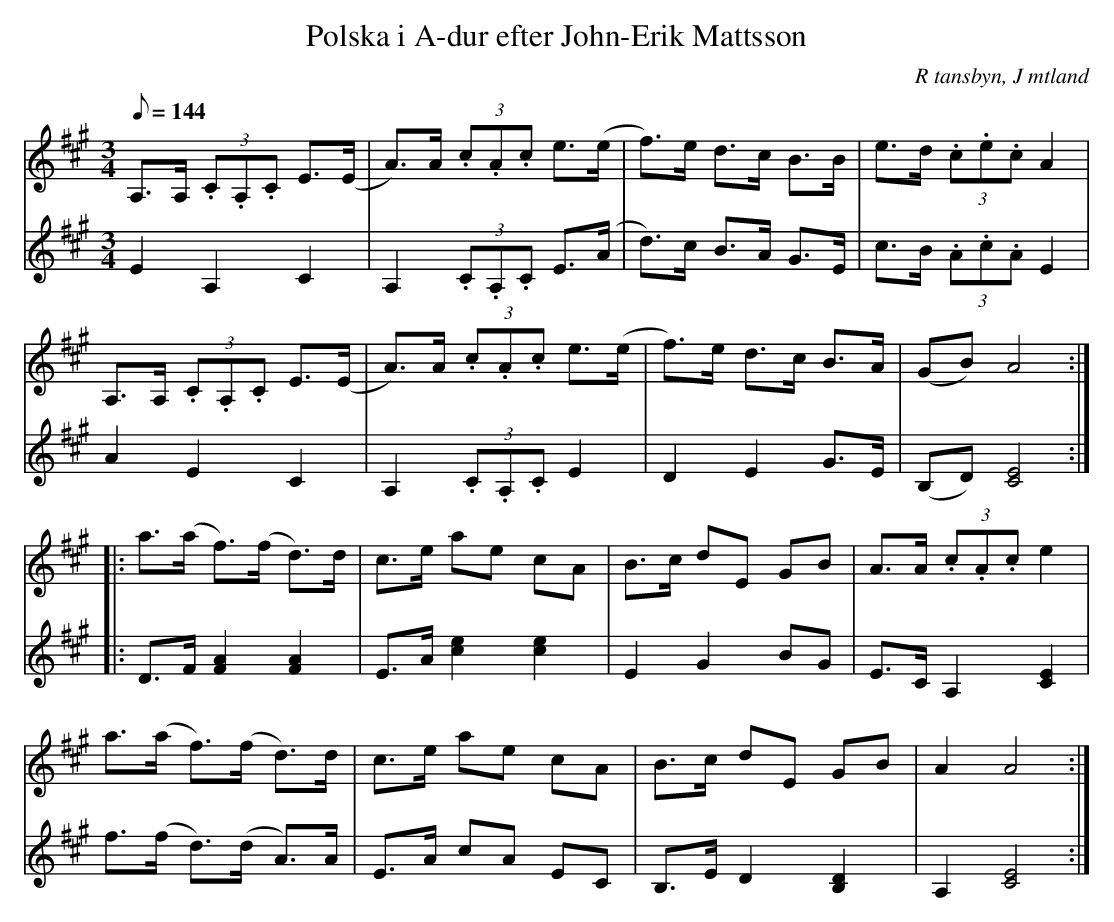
X:1
T:Polska i A-dur efter John-Erik Mattsson
O:R tansbyn, J mtland
M:3/4
L:1/8
Q:144
K:A
V:1
A,>A, (3.C.A,.C E>(E|A>)A (3.c.A.c e>(e|f>)e d>c B>B|e>d (3.c.e.c A2|!
A,>A, (3.C.A,.C E>(E|A>)A (3.c.A.c e>(e|f>)e d>c B>A|(GB) A4::!
a>(a f>)(f d>)d|c>e ae cA|B>c dE GB|A>A (3.c.A.c e2|!
a>(a f>)(f d>)d|c>e ae cA|B>c dE GB|A2 A4:|]
V:2
E2 A,2 C2|A,2 (3.C.A,.C E>(A|d>)c B>A G>E|c>B (3.A.c.A E2|!
A2 E2 C2|A,2 (3.C.A,.C E2|D2 E2 G>E|(B,D) [C4E4]::!
D>F [F2A2][F2A2]|E>A [c2e2] [c2e2]|E2 G2 BG|E>C A,2 [C2E2]|!
f>(f d>)(d A>)A|E>A cA EC|B,>E D2 [B,2D2]|A,2 [C4E4]:|]
